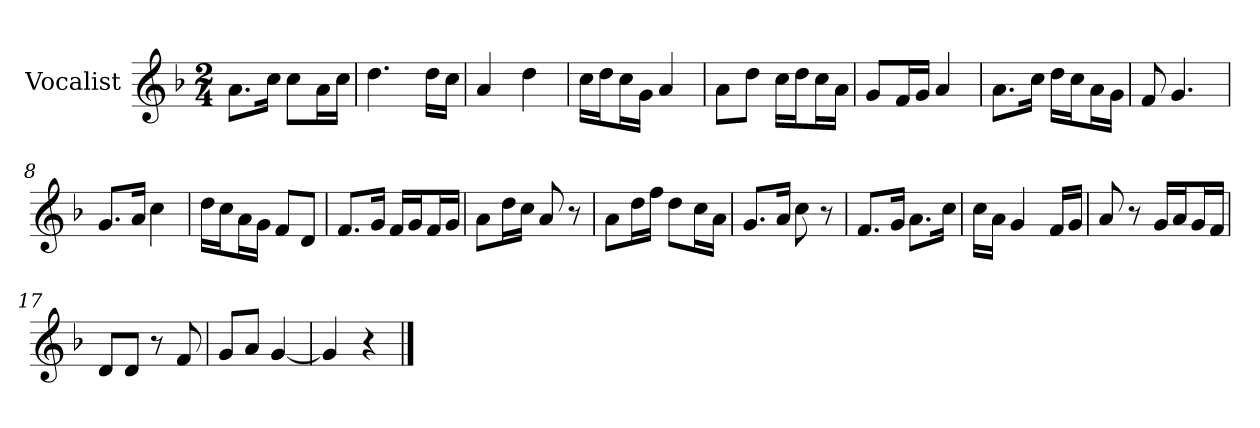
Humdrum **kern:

**kern
*part1
*staff1
*I"Vocalist
*k[b-]
*F:
*M2/4
=
8.aL
16ccJk
8ccL
16aL
16ccJJ
=1
4.dd
16ddLL
16ccJJ
=2
4a
4dd
=3
16ccLL
16ddJ
16ccL
16gJJ
4a
=4
8aL
8ddJ
16ccLL
16ddJ
16ccL
16aJJ
=5
8gL
16fL
16gJJ
4a
=6
8.aL
16ccJk
16ddLL
16ccJ
16aL
16gJJ
=7
8f
4.g
=8
8.gL
16aJk
4cc
=9
16ddLL
16ccJ
16aL
16gJJ
8fL
8dJ
=10
8.fL
16gJk
16fLL
16gJ
16fL
16gJJ
=11
8aL
16ddL
16ccJJ
8a
8r
=12
8aL
16ddL
16ffJJ
8ddL
16ccL
16aJJ
=13
8.gL
16aJk
8cc
8r
=14
8.fL
16gJk
8.aL
16ccJk
=15
16ccLL
16aJJ
4g
16fLL
16gJJ
=16
8a
8r
16gLL
16aJ
16gL
16fJJ
=17
8dL
8dJ
8r
8f
=18
8gL
8aJ
[4g
=19
4g]
4r
==
*-
